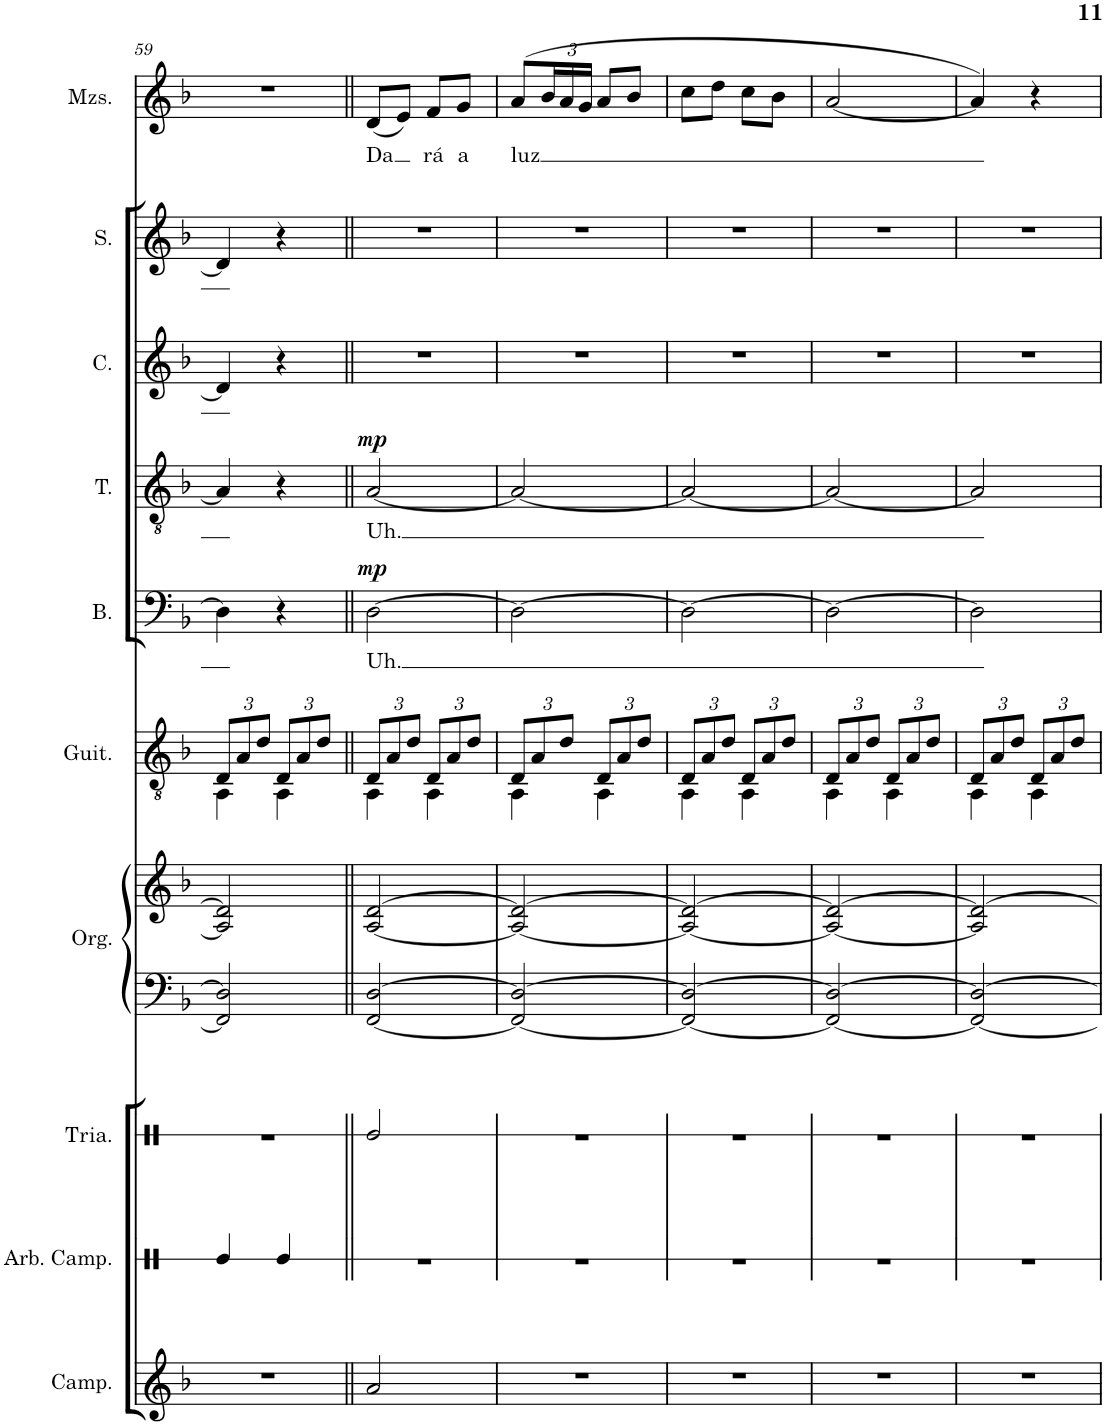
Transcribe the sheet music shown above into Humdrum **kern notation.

**kern	**kern	**kern	**kern	**kern	**kern	**kern	**text	**dynam	**kern	**text	**dynam	**kern	**kern	**kern	**text
*part10	*part9	*part8	*part7	*part7	*part6	*part5	*part5	*part5	*part4	*part4	*part4	*part3	*part2	*part1	*part1
*staff11	*staff10	*staff9	*staff8	*staff7	*staff6	*staff5	*staff5	*staff5	*staff4	*staff4	*staff4	*staff3	*staff2	*staff1	*staff1
*I"Campanillas	*I"Espectro	*I"Triángulo	*I"Órgano	*	*I"Guitarra	*I"Bajo	*	*	*I"Tenor	*	*	*I"Contralto	*I"Soprano	*I"Mezzo-soprano	*
*I'Camp.	*	*	*	*	*I'Guit.	*I'B.	*	*	*I'T.	*	*	*I'C.	*I'S.	*I'Mzs.	*
!!LO:PB:g=z
*clefG2	*clefX	*clefX	*clefF4	*clefG2	*clefGv2	*clefF4	*	*	*clefGv2	*	*	*clefG2	*clefG2	*clefG2	*
*Trd-7c-12	*	*	*	*	*	*	*	*	*	*	*	*	*	*	*
*k[b-]	*k[]	*k[]	*k[b-]	*k[b-]	*k[b-]	*k[b-]	*	*	*k[b-]	*	*	*k[b-]	*k[b-]	*k[b-]	*
*M2/4	*M2/4	*M2/4	*M2/4	*M2/4	*M2/4	*M2/4	*	*	*M2/4	*	*	*M2/4	*M2/4	*M2/4	*
*	*	*	*	*	*Xbrackettup	*	*	*	*	*	*	*	*	*	*
=59	=59	=59	=59	=59	=59	=59	=59	=59	=59	=59	=59	=59	=59	=59	=59
*	*	*	*	*	*^	*	*	*	*	*	*	*	*	*	*
2r	4Re/	2r	2FF/] 2D/]	2A/] 2d/]	12D/L	4AA\	4D\]	.	.	4A/]	.	.	4d/]	4d/]	2r	.
.	.	.	.	.	12A/	.	.	.	.	.	.	.	.	.	.	.
.	.	.	.	.	12d/J	.	.	.	.	.	.	.	.	.	.	.
.	4Re/	.	.	.	12D/L	4AA\	4r	.	.	4r	.	.	4r	4r	.	.
.	.	.	.	.	12A/	.	.	.	.	.	.	.	.	.	.	.
.	.	.	.	.	12d/J	.	.	.	.	.	.	.	.	.	.	.
=60||	=60||	=60||	=60||	=60||	=60||	=60||	=60||	=60||	=60||	=60||	=60||	=60||	=60||	=60||	=60||	=60||
!	!	!	!	!	!	!	!	!LO:LY:b	!LO:DY:a	!	!LO:LY:b	!LO:DY:a	!	!	!	!LO:LY:b
2a/	2r	2Re/	[2FF/ [2D/	[2A/ [2d/	12D/L	4AA\	[2D\	Uh.	mp	[2A/	Uh.	mp	2r	2r	(8d/L	Da
.	.	.	.	.	12A/	.	.	.	.	.	.	.	.	.	.	.
.	.	.	.	.	.	.	.	.	.	.	.	.	.	.	8e/J)	.
.	.	.	.	.	12d/J	.	.	.	.	.	.	.	.	.	.	.
!	!	!	!	!	!	!	!	!	!	!	!	!	!	!	!	!LO:LY:b
.	.	.	.	.	12D/L	4AA\	.	.	.	.	.	.	.	.	8f/L	rá
.	.	.	.	.	12A/	.	.	.	.	.	.	.	.	.	.	.
!	!	!	!	!	!	!	!	!	!	!	!	!	!	!	!	!LO:LY:b
.	.	.	.	.	.	.	.	.	.	.	.	.	.	.	8g/J	a
.	.	.	.	.	12d/J	.	.	.	.	.	.	.	.	.	.	.
=61	=61	=61	=61	=61	=61	=61	=61	=61	=61	=61	=61	=61	=61	=61	=61	=61
!	!	!	!	!	!	!	!	!	!	!	!	!	!	!	!	!LO:LY:b
2r	2r	2r	2FF/_ 2D/_	2A/_ 2d/_	12D/L	4AA\	2D\_	.	.	2A/_	.	.	2r	2r	(8a/L	luz
.	.	.	.	.	12A/	.	.	.	.	.	.	.	.	.	.	.
*	*	*	*	*	*	*	*	*	*	*	*	*	*	*	*Xbrackettup	*
.	.	.	.	.	.	.	.	.	.	.	.	.	.	.	24b-/L	.
.	.	.	.	.	12d/J	.	.	.	.	.	.	.	.	.	24a/	.
.	.	.	.	.	.	.	.	.	.	.	.	.	.	.	24g/JJ	.
.	.	.	.	.	12D/L	4AA\	.	.	.	.	.	.	.	.	8a/L	.
.	.	.	.	.	12A/	.	.	.	.	.	.	.	.	.	.	.
.	.	.	.	.	.	.	.	.	.	.	.	.	.	.	8b-/J	.
.	.	.	.	.	12d/J	.	.	.	.	.	.	.	.	.	.	.
=62	=62	=62	=62	=62	=62	=62	=62	=62	=62	=62	=62	=62	=62	=62	=62	=62
2r	2r	2r	2FF/_ 2D/_	2A/_ 2d/_	12D/L	4AA\	2D\_	.	.	2A/_	.	.	2r	2r	8cc\L	.
.	.	.	.	.	12A/	.	.	.	.	.	.	.	.	.	.	.
.	.	.	.	.	.	.	.	.	.	.	.	.	.	.	8dd\J	.
.	.	.	.	.	12d/J	.	.	.	.	.	.	.	.	.	.	.
.	.	.	.	.	12D/L	4AA\	.	.	.	.	.	.	.	.	8cc\L	.
.	.	.	.	.	12A/	.	.	.	.	.	.	.	.	.	.	.
.	.	.	.	.	.	.	.	.	.	.	.	.	.	.	8b-\J	.
.	.	.	.	.	12d/J	.	.	.	.	.	.	.	.	.	.	.
=63	=63	=63	=63	=63	=63	=63	=63	=63	=63	=63	=63	=63	=63	=63	=63	=63
2r	2r	2r	2FF/_ 2D/_	2A/_ 2d/_	12D/L	4AA\	2D\_	.	.	2A/_	.	.	2r	2r	[2a/	.
.	.	.	.	.	12A/	.	.	.	.	.	.	.	.	.	.	.
.	.	.	.	.	12d/J	.	.	.	.	.	.	.	.	.	.	.
.	.	.	.	.	12D/L	4AA\	.	.	.	.	.	.	.	.	.	.
.	.	.	.	.	12A/	.	.	.	.	.	.	.	.	.	.	.
.	.	.	.	.	12d/J	.	.	.	.	.	.	.	.	.	.	.
=64	=64	=64	=64	=64	=64	=64	=64	=64	=64	=64	=64	=64	=64	=64	=64	=64
2r	2r	2r	2FF/_ 2D/_	2A/] 2d/_	12D/L	4AA\	2D\]	.	.	2A/]	.	.	2r	2r	4a/])	.
.	.	.	.	.	12A/	.	.	.	.	.	.	.	.	.	.	.
.	.	.	.	.	12d/J	.	.	.	.	.	.	.	.	.	.	.
.	.	.	.	.	12D/L	4AA\	.	.	.	.	.	.	.	.	4r	.
.	.	.	.	.	12A/	.	.	.	.	.	.	.	.	.	.	.
.	.	.	.	.	12d/J	.	.	.	.	.	.	.	.	.	.	.
*	*	*	*	*	*v	*v	*	*	*	*	*	*	*	*	*	*
=	=	=	=	=	=	=	=	=	=	=	=	=	=	=	=
*-	*-	*-	*-	*-	*-	*-	*-	*-	*-	*-	*-	*-	*-	*-	*-
